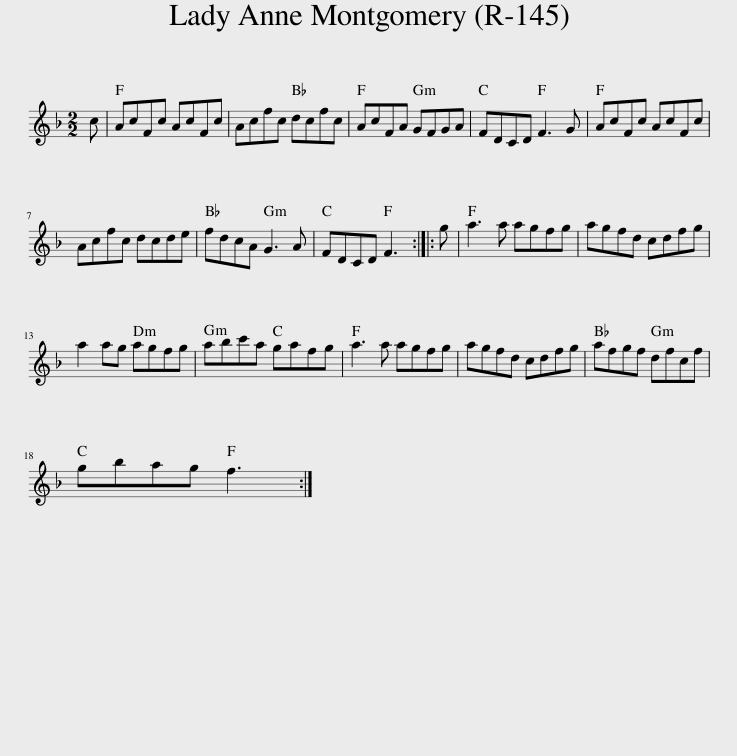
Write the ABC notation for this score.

X:1
L:1/8
M:2/2
I:linebreak $
K:F
V:1 treble
V:1
 c | AcFc AcFc | Acfc dcfc | AcFA GFGA | FDCD F3 G | %5
 AcFc AcFc |$ Acfc dcde | fdcA G3 A | FDCD F3 :: g | %10
 a3 a agfg | agfd cdfg |$ a2 ag agfg | abc'a gafg | a3 a agfg | %15
 agfd cdfg | afgf dfcf |$ gbag f3 :| %18
